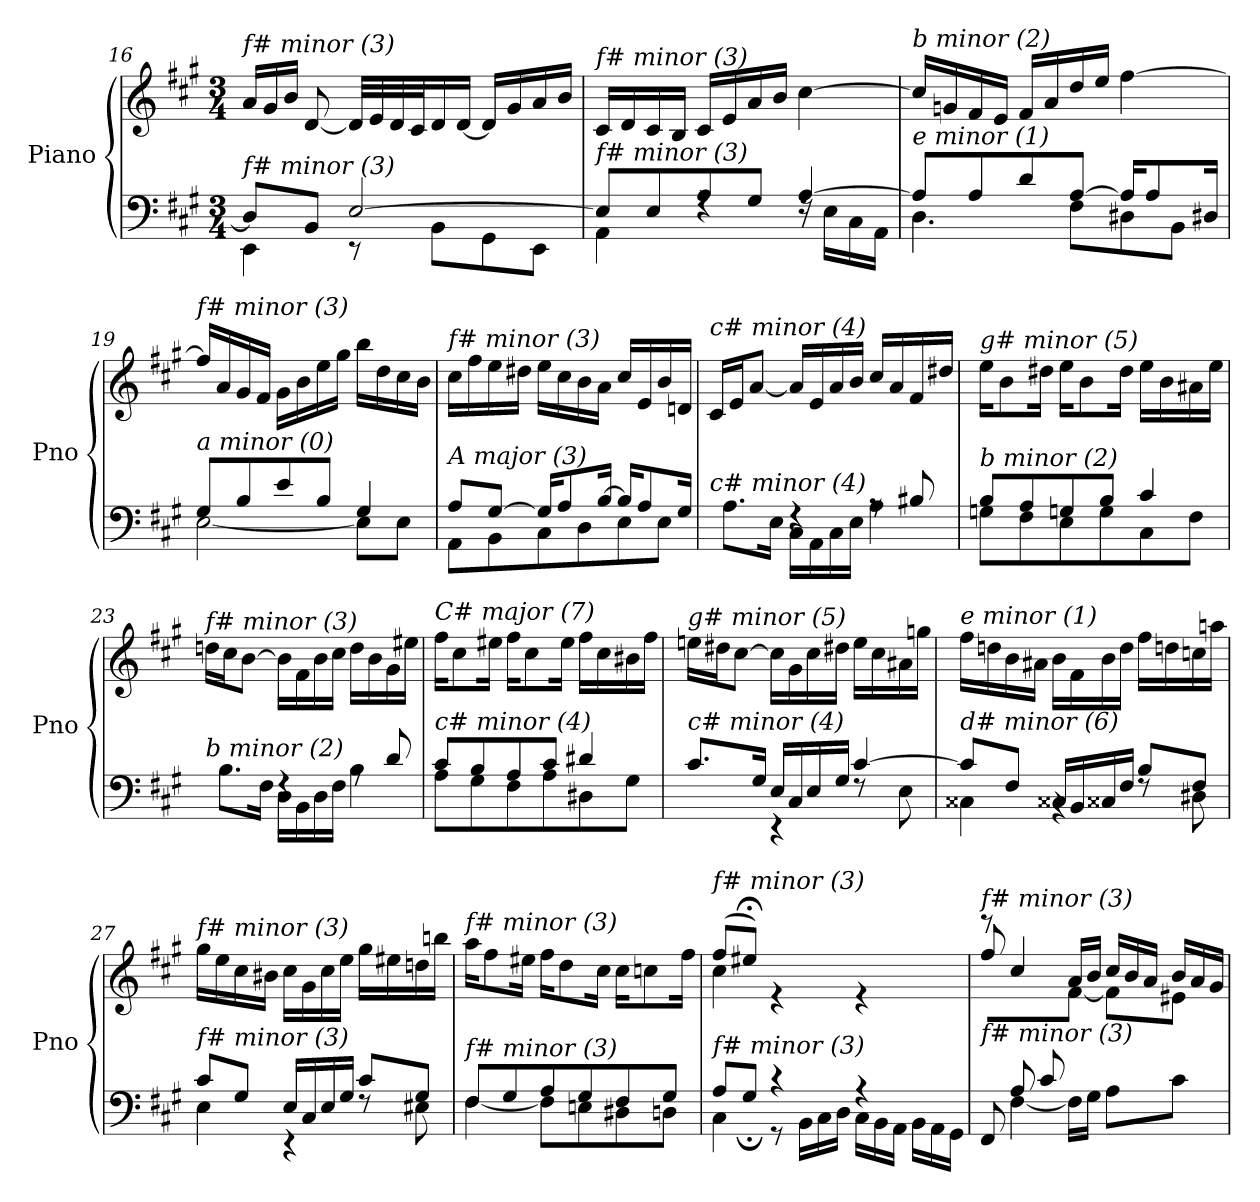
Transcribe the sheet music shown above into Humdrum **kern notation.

**kern	**kern
*part1	*part1
*staff2	*staff1
*I"Piano	*
*I'Pno	*
!!LO:PB:g=z
*clefF4	*clefG2
*k[f#c#g#]	*k[f#c#g#]
*M3/4	*M3/4
=16	=16
*^	*
*	*	*Xtuplet
!	!	!LO:TX:i:t=f# minor (3)
!LO:TX:i:t=f# minor (3)	!	!
8D/L]	4EE\	24a/LL
.	.	24g#/
.	.	24b/JJ
8BB/J	.	[8d/
[2E/	8r	32d/LLL]
.	.	32e/
.	.	32d/
.	.	32c#/J
.	8BB\L	16d/
.	.	[16d/JJ
.	8GG#\	16d/LL]
.	.	16g#/
.	8EE\J	16a/
.	.	16b/JJ
=17	=17	=17
!	!	!LO:TX:i:t=f# minor (3)
!LO:TX:i:t=f# minor (3)	!	!
8E/L]	4AA\	16c#/LL
.	.	16d/
8E/	.	16c#/
.	.	16B/JJ
8A/	4rF	16c#/LL
.	.	16e/
8G#/J	.	16a/
.	.	16b/JJ
[4A/	16rF	[4cc#\
.	16E\LL	.
.	16C#\	.
.	16AA\JJ	.
=18	=18	=18
!	!	!LO:TX:i:t=b minor (2)
!LO:TX:i:t=e minor (1)	!	!
8A/L]	4.D\	16cc#/LL]
.	.	16gn/
8A/	.	16f#/
.	.	16e/JJ
8d/	.	16f#/LL
.	.	16a/
[8A/J	8F#\L	16dd/
.	.	16ee/JJ
16A/KL]	8D#X\	[4ff#\
8A/	.	.
.	8BB\J	.
16D#X/Jk	.	.
=19	=19	=19
!	!	!LO:TX:i:t=f# minor (3)
!LO:TX:i:t=a minor (0)	!	!
8G#/L	[2E\	16ff#/LL]
.	.	16a/
8B/	.	16g#/
.	.	16f#/JJ
8e/	.	16g#\LL
.	.	16b\
8B/J	.	16ee\
.	.	16gg#\JJ
4G#/	8E\L]	16bb\LL
.	.	16dd\
.	8E\J	16cc#\
.	.	16b\JJ
!!LO:LB:g=z
=20	=20	=20
!	!	!LO:TX:i:t=f# minor (3)
!LO:TX:i:t=A major (3)	!	!
8A/L	8AA\L	16cc#\LL
.	.	16ff#\
[8G#/J	8BB\	16ee\
.	.	16dd#X\JJ
16G#/KL]	8C#\	16ee\LL
8A/	.	16cc#\
.	8D\	16b\
[16B/Jk	.	16a\JJ
16B/KL]	8E\	16cc#/LL
8A/	.	16e/
.	8E\J	16b/
16G#/Jk	.	16dn/JJ
=21	=21	=21
!	!	!LO:TX:i:t=c# minor (4)
!LO:TX:i:t=c# minor (4)	!	!
4A/yy	8.A\L	16c#/LL
.	.	16e/J
.	.	[8a/J
.	16E\Jk	.
4rF	16C#\LL	16a/LL]
.	16AA\	16e/
.	16C#\	16a/
.	16E\JJ	16b/JJ
8rA	4A\	16cc#/LL
.	.	16a/
8B#Xi/	.	16f#/
.	.	16dd#X/JJ
=22	=22	=22
!	!	!LO:TX:i:t=g# minor (5)
!LO:TX:i:t=b minor (2)	!	!
8B/L	8Gn\L	16ee\KL
.	.	8b\
8A/	8F#\	.
.	.	16dd#X\Jk
8Gn/	8E\	16ee\KL
.	.	8b\
8B/J	8G\	.
.	.	16dd#\Jk
4c#/	8C#\	16ee\LL
.	.	16b\
.	8F#\J	16a#X\
.	.	16ee\JJ
=23	=23	=23
!	!	!LO:TX:i:t=f# minor (3)
!LO:TX:i:t=b minor (2)	!	!
4B/yy	8.B\L	16ddn\LL
.	.	16cc#\J
.	.	[8b\J
.	16F#\Jk	.
4rF	16D\LL	16b\LL]
.	16BB\	16f#\
.	16D\	16b\
.	16F#\JJ	16cc#\JJ
8rA	4B\	16dd\LL
.	.	16b\
8d/	.	16g#\
.	.	16ee#X\JJ
!!LO:LB:g=z
=24	=24	=24
!	!	!LO:TX:i:t=C# major (7)
!LO:TX:i:t=c# minor (4)	!	!
8c#/L	8A\L	16ff#\KL
.	.	8cc#\
8B/	8G#\	.
.	.	16ee#X\Jk
8A/	8F#\	16ff#\KL
.	.	8cc#\
8c#/J	8A\	.
.	.	16ee#\Jk
4d#X/	8D#X\	16ff#\LL
.	.	16cc#\
.	8G#\J	16b#X\
.	.	16ff#\JJ
=25	=25	=25
!	!	!LO:TX:i:t=g# minor (5)
!LO:TX:i:t=c# minor (4)	!	!
8.c#/L	4c#\yy	16een\LL
.	.	16dd#X\J
.	.	[8cc#\J
16G#/Jk	.	.
16E/LL	4r	16cc#\LL]
16C#/	.	16g#\
16E/	.	16cc#\
16G#/JJ	.	16dd#X\JJ
[4c#/	8rF	16ee\LL
.	.	16cc#\
.	8E\	16a#X\
.	.	16ggn\JJ
=26	=26	=26
!	!	!LO:TX:i:t=e minor (1)
!LO:TX:i:t=d# minor (6)	!	!
8c#/L]	4C##Xi\	16ff#\LL
.	.	16ddn\
8F#/J	.	16b\
.	.	16a#X\JJ
16C##Xi/LL	4rBB	16b\LL
16BB/	.	16f#\
16C##Xi/	.	16b\
16F#/JJ	.	16dd\JJ
8B/L	8rF	16ff#\LL
.	.	16ddn\
8F#/J	8D#X\	16ccni\
.	.	16aan\JJ
!!LO:LB:g=z
=27	=27	=27
!	!	!LO:TX:i:t=f# minor (3)
!LO:TX:i:t=f# minor (3)	!	!
8c#/L	4E\	16gg#\LL
.	.	16ee\
8G#/J	.	16cc#\
.	.	16b#Xj\JJ
16E/LL	4r	16cc#\LL
16C#/	.	16g#\
16E/	.	16cc#\
16G#/JJ	.	16ee\JJ
8c#/L	8rF	16gg#\LL
.	.	16ee#X\
8G#/J	8E#X\	16ddn\
.	.	16bbn\JJ
=28	=28	=28
!	!	!LO:TX:i:t=f# minor (3)
!LO:TX:i:t=f# minor (3)	!	!
8F#/L	[4F#\	16aa\KL
.	.	8ff#\
8G#/	.	.
.	.	16ee#X\Jk
8A/	8F#\L]	16ff#\KL
.	.	8dd\
8G#/	8En\	.
.	.	16cc#\Jk
8F#/	8D#X\	16cc#\KL
.	.	8ccni\
8G#/J	8Dn\J	.
.	.	16ff#\Jk
=29	=29	=29
*	*^	*^
!	!	!	!LO:TX:i:t=f# minor (3)	!
!LO:TX:i:t=f# minor (3)	!	!	!	!
4ryy	8A/L	4C#\	(8ff#/L	4cc#\
.	8G#;</J	.	8ee#X;</J)	.
2ryy	4r	8r	4re	2ryy
*	*	*Xtuplet	*	*
.	.	24BB\LL	.	.
.	.	24C#\	.	.
.	.	24D\JJ	.	.
.	4r	24C#\LL	4re	.
.	.	24BB\	.	.
.	.	24AA\JJ	.	.
.	.	24BB\LL	.	.
.	.	24AA\	.	.
.	.	24GG#\JJ	.	.
=30	=30	=30	=30	=30
!	!	!	!LO:TX:i:t=f# minor (3)	!
!LO:TX:i:t=f# minor (3)	!	!	!	!
*	*v	*v	*	*
8ryy	8FF#/	8ff#/	8reee
8A/L	[4F#\	4cc#/	4ryy
8c#/	.	.	.
4.ryy	16F#\LL]	16a/LL	[8f#\J
.	16G#\JJ	16b/JJ	.
.	8A\L	24cc#/LL	8f#\L]
.	.	24b/	.
.	.	24a/JJ	.
.	8c#\J	24b/LL	8e#X\J
.	.	24a/	.
.	.	24g#/JJ	.
*v	*v	*	*
*	*v	*v
=	=
*-	*-
